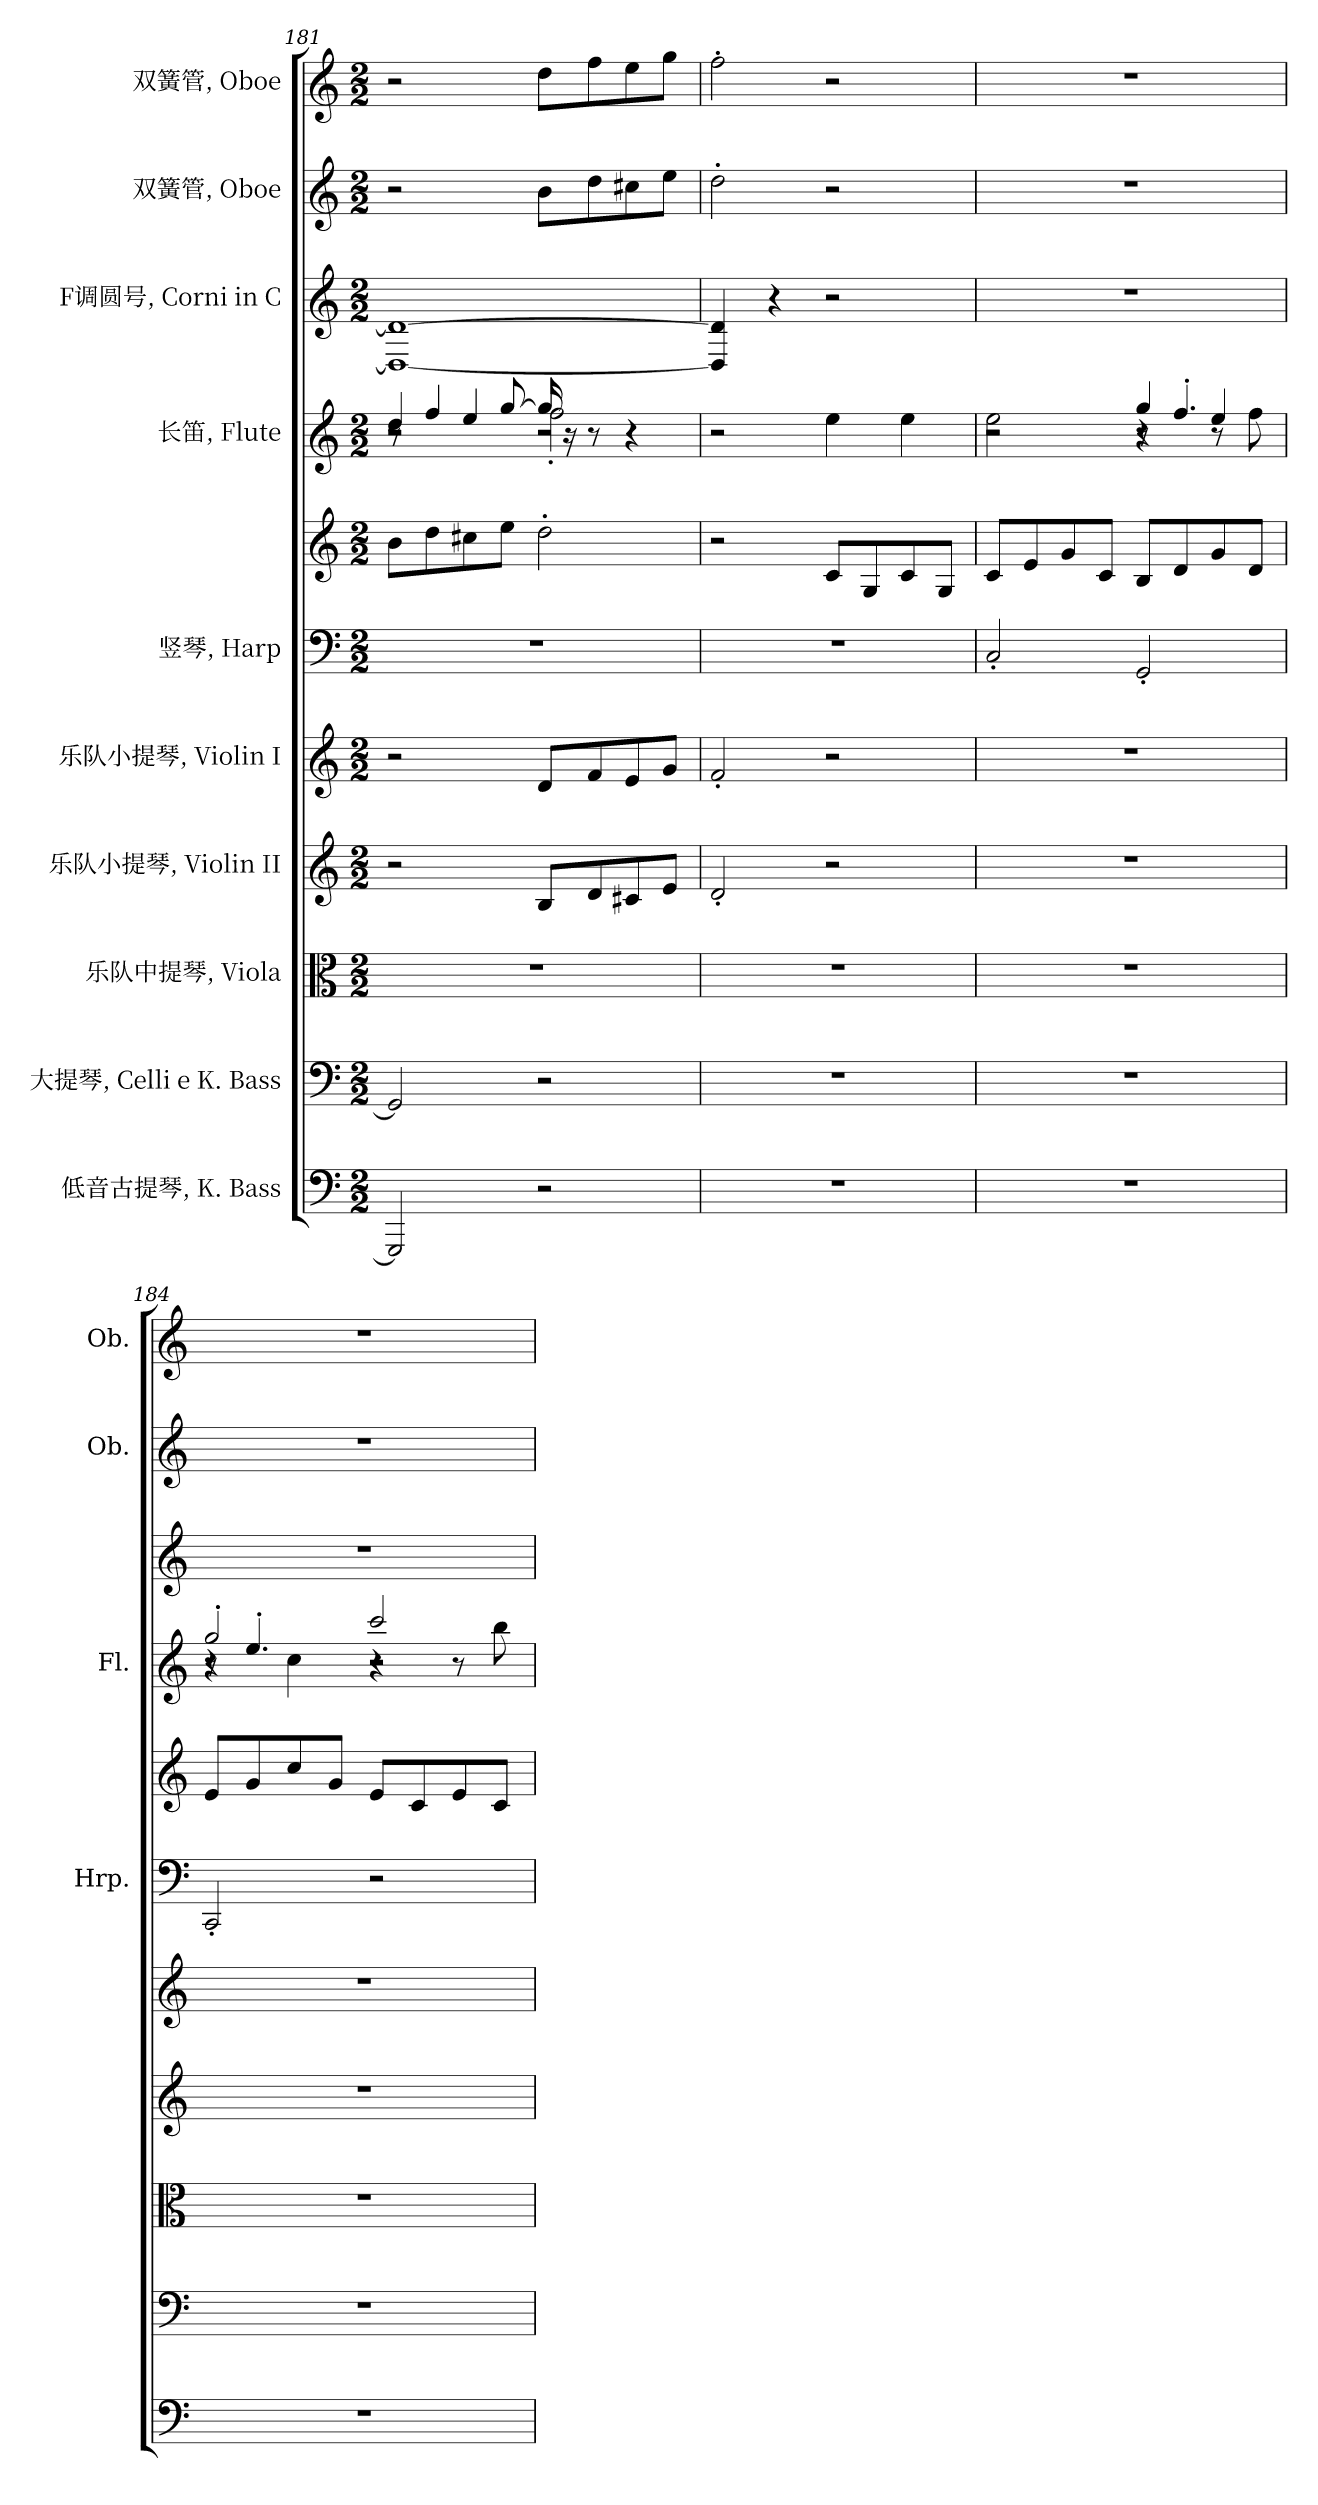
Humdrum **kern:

**kern	**kern	**kern	**kern	**kern	**kern	**kern	**kern	**kern	**kern	**kern
*part10	*part9	*part8	*part7	*part6	*part5	*part5	*part4	*part3	*part2	*part1
*staff11	*staff10	*staff9	*staff8	*staff7	*staff6	*staff5	*staff4	*staff3	*staff2	*staff1
*I"低音古提琴, K. Bass	*I"大提琴, Celli e K. Bass	*I"乐队中提琴, Viola	*I"乐队小提琴, Violin II	*I"乐队小提琴, Violin I	*I"竖琴, Harp	*	*I"长笛, Flute	*I"F调圆号, Corni in C	*I"双簧管, Oboe	*I"双簧管, Oboe
*	*	*	*	*	*I'Hrp.	*	*I'Fl.	*	*I'Ob.	*I'Ob.
*clefF4	*clefF4	*clefC3	*clefG2	*clefG2	*clefF4	*clefG2	*clefG2	*clefG2	*clefG2	*clefG2
*	*	*	*	*	*	*	*	*ITrd4c7	*	*
*k[]	*k[]	*k[]	*k[]	*k[]	*k[]	*k[]	*k[]	*k[b-]	*k[]	*k[]
*M2/2	*M2/2	*M2/2	*M2/2	*M2/2	*M2/2	*M2/2	*M2/2	*M2/2	*M2/2	*M2/2
=181	=181	=181	=181	=181	=181	=181	=181	=181	=181	=181
*	*	*	*	*	*	*	*^	*	*	*
*	*	*	*	*	*	*	*	*^	*	*	*
2GGG/]	2GG/]	1r	2r	2r	1r	8b\L	8r	2r	4dd/	1GG_ 1G_	2r	2r
.	.	.	.	.	.	8dd\	4ff/	.	.	.	.	.
.	.	.	.	.	.	8cc#X\	.	.	4ee/	.	.	.
.	.	.	.	.	.	8ee\J	[8gg/	.	.	.	.	.
2r	2r	.	8B/L	8d/L	.	2dd'\	16gg/]	2ff'\	2r	.	8b\L	8dd\L
.	.	.	.	.	.	.	16r	.	.	.	.	.
.	.	.	8d/	8f/	.	.	8r	.	.	.	8dd\	8ff\
.	.	.	8c#X/	8e/	.	.	4r	.	.	.	8cc#X\	8ee\
.	.	.	8e/J	8g/J	.	.	.	.	.	.	8ee\J	8gg\J
*	*	*	*	*	*	*	*v	*v	*v	*	*	*
!!LO:PB:g=z
=182	=182	=182	=182	=182	=182	=182	=182	=182	=182	=182
1r	1r	1r	2d'/	2f'/	1r	2r	2r	4GG/] 4G/]	2dd'\	2ff'\
.	.	.	.	.	.	.	.	4r	.	.
.	.	.	2r	2r	.	8c/L	4ee\	2r	2r	2r
.	.	.	.	.	.	8G/	.	.	.	.
.	.	.	.	.	.	8c/	4ee\	.	.	.
.	.	.	.	.	.	8G/J	.	.	.	.
=183	=183	=183	=183	=183	=183	=183	=183	=183	=183	=183
*	*	*	*	*	*	*	*^	*	*	*
*	*	*	*	*	*	*	*	*^	*	*	*
1r	1r	1r	1r	1r	2C'/	8c/L	2r	2ee\	2r	1r	1r	1r
.	.	.	.	.	.	8e/	.	.	.	.	.	.
.	.	.	.	.	.	8g/	.	.	.	.	.	.
.	.	.	.	.	.	8c/J	.	.	.	.	.	.
.	.	.	.	.	2GG'/	8B/L	4gg/	4r	8r	.	.	.
.	.	.	.	.	.	8d/	.	.	4.ff'/	.	.	.
.	.	.	.	.	.	8g/	4ee/	8r	.	.	.	.
.	.	.	.	.	.	8d/J	.	8ff\	.	.	.	.
=184	=184	=184	=184	=184	=184	=184	=184	=184	=184	=184	=184	=184
1r	1r	1r	1r	1r	2CC'/	8e/L	2gg'/	4r	8r	1r	1r	1r
.	.	.	.	.	.	8g/	.	.	4.ee'/	.	.	.
.	.	.	.	.	.	8cc/	.	4cc\	.	.	.	.
.	.	.	.	.	.	8g/J	.	.	.	.	.	.
.	.	.	.	.	2r	8e/L	2ccc/	4r	2r	.	.	.
.	.	.	.	.	.	8c/	.	.	.	.	.	.
.	.	.	.	.	.	8e/	.	8r	.	.	.	.
.	.	.	.	.	.	8c/J	.	8bb\	.	.	.	.
*	*	*	*	*	*	*	*v	*v	*v	*	*	*
=	=	=	=	=	=	=	=	=	=	=
*-	*-	*-	*-	*-	*-	*-	*-	*-	*-	*-
